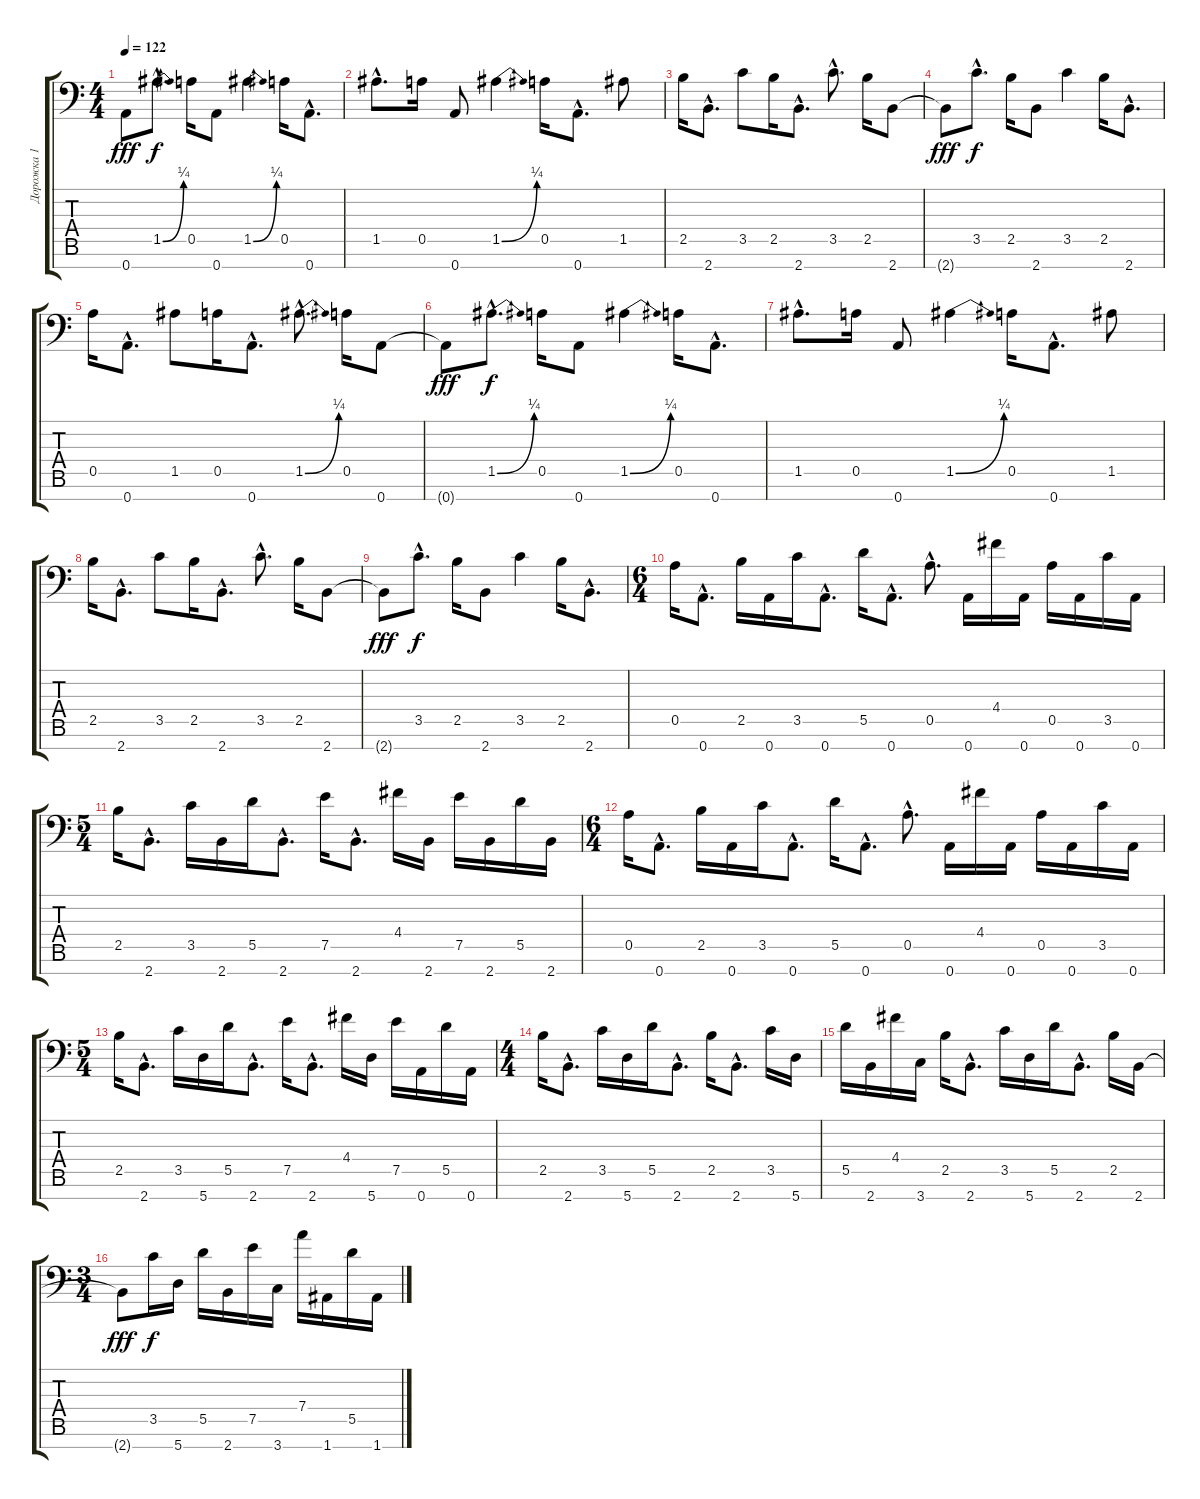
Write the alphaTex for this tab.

\track ("Дорожка 1" "Дорожка 1") {instrument distortionguitar}
\staff {score tabs}
\tuning (E4 B3 G3 D3 A2 E2 A1) {hide}
\ts (4 4)
\tempo 122
\clef f4
\ks c
0.7{t}.8{dy fff} 1.5{be (bend 0 0 60 1) hac}.8{d dy f} 0.5.16 0.7.8 1.5{be (bend 0 0 60 1)}.4 0.5.16 0.7{hac}.8{d} |
1.5{hac}.8{d} 0.5.16 0.7.8 1.5{be (bend 0 0 60 1)}.4 0.5.16 0.7{hac}.8{d} 1.5.8 |
2.5.16 2.7{hac}.8{d} 3.5.8 2.5.16 2.7{hac}.8{d} 3.5{hac}.8{d} 2.5.16 2.7.8 |
2.7{t}.8{dy fff} 3.5{hac}.8{d dy f} 2.5.16 2.7.8 3.5.4 2.5.16 2.7{hac}.8{d} |
0.5.16 0.7{hac}.8{d} 1.5.8 0.5.16 0.7{hac}.8{d} 1.5{be (bend 0 0 60 1) hac}.8{d} 0.5.16 0.7.8 |
0.7{t}.8{dy fff} 1.5{be (bend 0 0 60 1) hac}.8{d dy f} 0.5.16 0.7.8 1.5{be (bend 0 0 60 1)}.4 0.5.16 0.7{hac}.8{d} |
1.5{hac}.8{d} 0.5.16 0.7.8 1.5{be (bend 0 0 60 1)}.4 0.5.16 0.7{hac}.8{d} 1.5.8 |
2.5.16 2.7{hac}.8{d} 3.5.8 2.5.16 2.7{hac}.8{d} 3.5{hac}.8{d} 2.5.16 2.7.8 |
2.7{t}.8{dy fff} 3.5{hac}.8{d dy f} 2.5.16 2.7.8 3.5.4 2.5.16 2.7{hac}.8{d} |
\ts (6 4)
0.5.16 0.7{hac}.8{d} 2.5.16 0.7.16 3.5.16 0.7{hac}.8{d} 5.5.16 0.7{hac}.8{d} 0.5{hac}.8{d} 0.7.16 4.4.16 0.7.16 0.5.16 0.7.16 3.5.16 0.7.16 |
\ts (5 4)
2.5.16 2.7{hac}.8{d} 3.5.16 2.7.16 5.5.16 2.7{hac}.8{d} 7.5.16 2.7{hac}.8{d} 4.4.16 2.7.16 7.5.16 2.7.16 5.5.16 2.7.16 |
\ts (6 4)
0.5.16 0.7{hac}.8{d} 2.5.16 0.7.16 3.5.16 0.7{hac}.8{d} 5.5.16 0.7{hac}.8{d} 0.5{hac}.8{d} 0.7.16 4.4.16 0.7.16 0.5.16 0.7.16 3.5.16 0.7.16 |
\ts (5 4)
2.5.16 2.7{hac}.8{d} 3.5.16 5.7.16 5.5.16 2.7{hac}.8{d} 7.5.16 2.7{hac}.8{d} 4.4.16 5.7.16 7.5.16 0.7.16 5.5.16 0.7.16 |
\ts (4 4)
2.5.16 2.7{hac}.8{d} 3.5.16 5.7.16 5.5.16 2.7{hac}.8{d} 2.5.16 2.7{hac}.8{d} 3.5.16 5.7.16 |
5.5.16 2.7.16 4.4.16 3.7.16 2.5.16 2.7{hac}.8{d} 3.5.16 5.7.16 5.5.16 2.7{hac}.8{d} 2.5.16 2.7.16 |
\ts (3 4)
2.7{t}.8{dy fff} 3.5.16{dy f} 5.7.16 5.5.16 2.7.16 7.5.16 3.7.16 7.4.16 1.7.16 5.5.16 1.7.16
